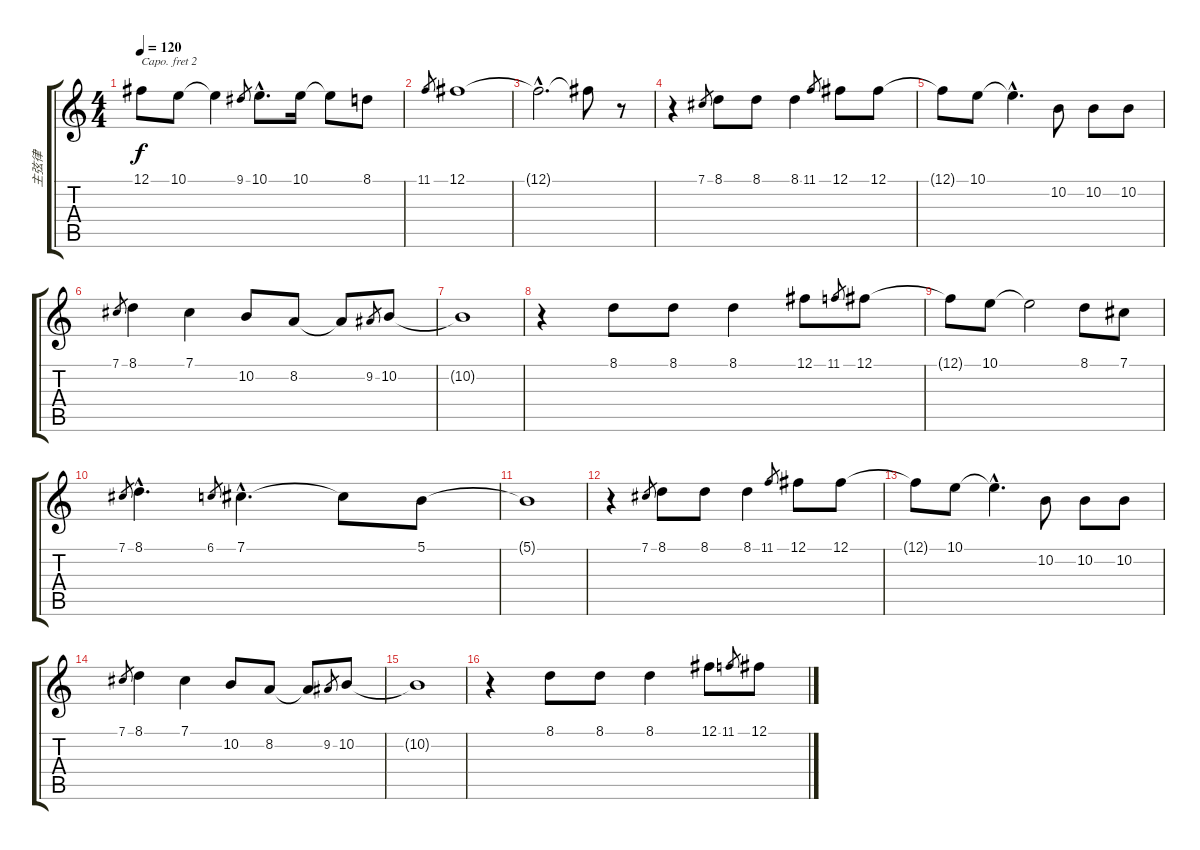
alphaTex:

\track ("主弦律" "主弦律") {instrument harmonica}
\staff {score tabs}
\capo 2
\tuning (E4 B3 G3 D3 A2 E2) {hide}
\ts (4 4)
\tempo 120
\clef g2
\ks c
12.1{t}.8{dy f} 10.1.8 10.1{t}.4 9.1.8{gr} 10.1{hac}.8{d} 10.1.16 10.1{t}.8 8.1.8 |
11.1.8{gr} 12.1.1 |
12.1{hac t}.2{d} 12.1{t}.8 r.8 |
r.4 7.1.8{gr} 8.1.8 8.1.8 8.1.4 11.1.8{gr} 12.1.8 12.1.8 |
12.1{t}.8 10.1.8 10.1{hac t}.4{d} 10.2.8 10.2.8 10.2.8 |
7.1.8{gr} 8.1.4 7.1.4 10.2.8 8.2.8 8.2{t}.8 9.2.8{gr} 10.2.8 |
10.2{t}.1 |
r.4 8.1.8 8.1.8 8.1.4 12.1.8 11.1.8{gr} 12.1.8 |
12.1{t}.8 10.1.8 10.1{t}.2 8.1.8 7.1.8 |
7.1.8{gr} 8.1{hac}.4{d} 6.1.8{gr} 7.1{hac}.4{d} 7.1{t}.8 5.1.8 |
5.1{t}.1 |
r.4 7.1.8{gr} 8.1.8 8.1.8 8.1.4 11.1.8{gr} 12.1.8 12.1.8 |
12.1{t}.8 10.1.8 10.1{hac t}.4{d} 10.2.8 10.2.8 10.2.8 |
7.1.8{gr} 8.1.4 7.1.4 10.2.8 8.2.8 8.2{t}.8 9.2.8{gr} 10.2.8 |
10.2{t}.1 |
r.4 8.1.8 8.1.8 8.1.4 12.1.8 11.1.8{gr} 12.1.8
